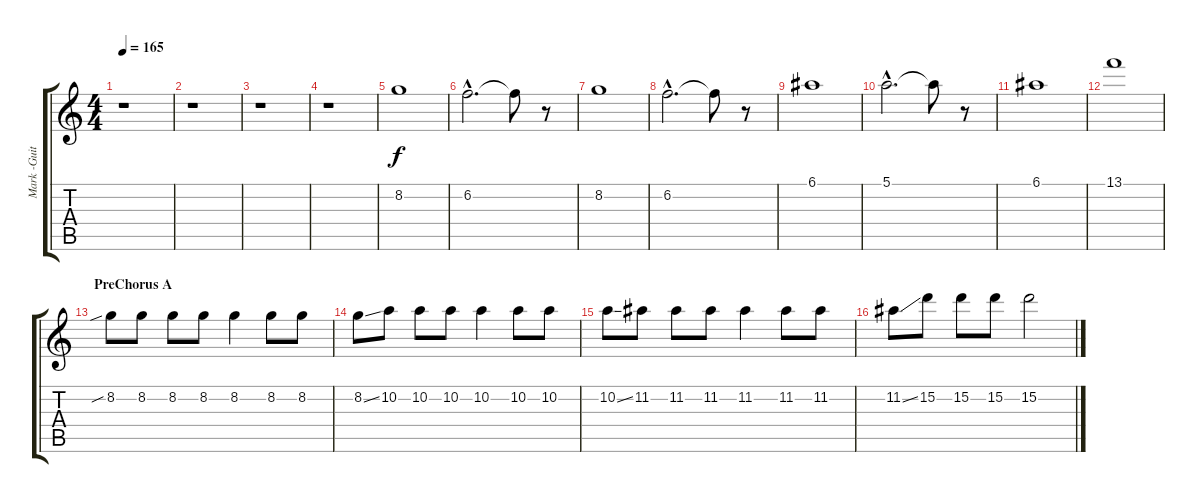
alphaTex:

\track ("Mark -Guitar" "Mark -Guit") {instrument overdrivenguitar}
\staff {score tabs}
\tuning (E4 B3 G3 D3 A2 E2) {hide}
\ts (4 4)
\tempo 165
\clef g2
\ks c
r.1{dy f} |
r.1 |
r.1 |
r.1 |
8.2.1{volume 10 instrument electricguitarclean} |
6.2{hac}.2{d} 6.2{t}.8 r.8 |
8.2.1 |
6.2{hac}.2{d} 6.2{t}.8 r.8 |
6.1.1 |
5.1{hac}.2{d} 5.1{t}.8 r.8 |
6.1.1 |
13.1.1 |
\section ("" "PreChorus A")
8.2{sib}.8 8.2.8 8.2.8 8.2.8 8.2.4 8.2.8 8.2.8 |
8.2{ss}.8 10.2.8 10.2.8 10.2.8 10.2.4 10.2.8 10.2.8 |
10.2{ss}.8 11.2.8 11.2.8 11.2.8 11.2.4 11.2.8 11.2.8 |
11.2{ss}.8 15.2.8 15.2.8 15.2.8 15.2.2
